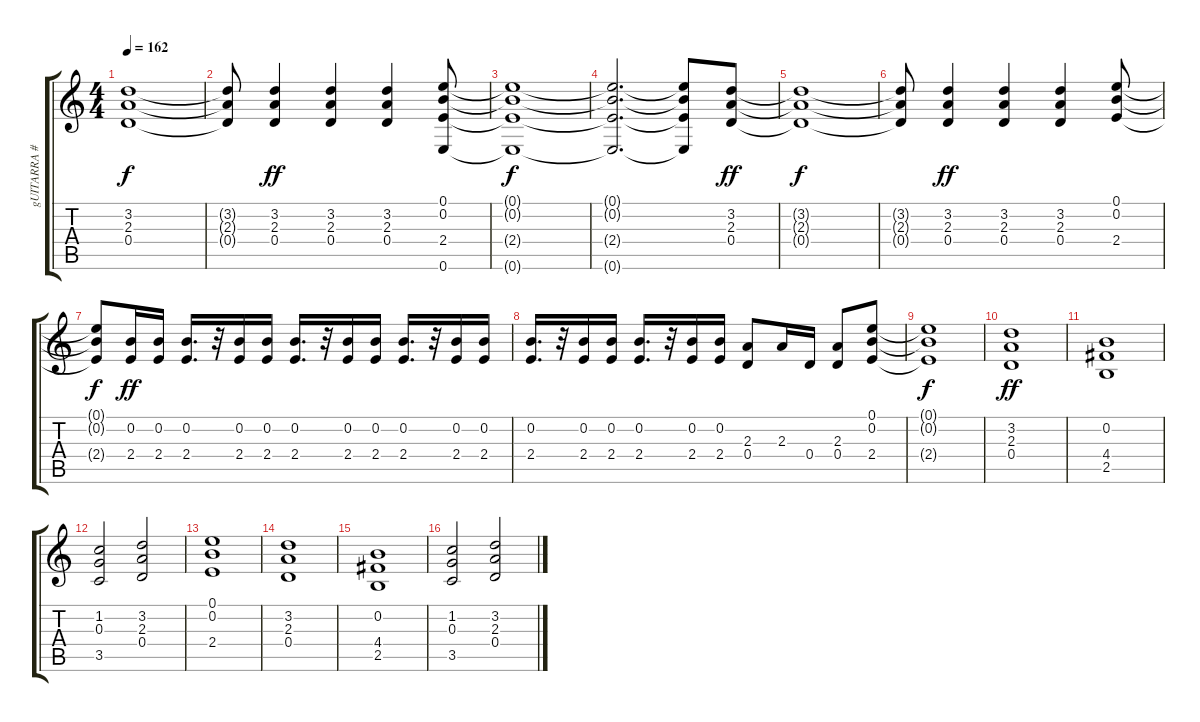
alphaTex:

\track ("gUITARRA #1" "gUITARRA #") {instrument overdrivenguitar}
\staff {score tabs}
\tuning (E4 B3 G3 D3 A2 E2) {hide}
\ts (4 4)
\tempo 162
\clef g2
\ks c
(3.2{t} 2.3{t} 0.4{t}).1{dy f} |
(3.2{t} 2.3{t} 0.4{t}).8 (3.2 2.3 0.4).4{dy ff} (3.2 2.3 0.4).4 (3.2 2.3 0.4).4 (0.1 0.2 2.4 0.6).8 |
(0.1{t} 0.2{t} 2.4{t} 0.6{t}).1{dy f} |
(0.1{t} 0.2{t} 2.4{t} 0.6{t}).2{d} (0.1{t} 0.2{t} 2.4{t} 0.6{t}).8 (3.2 2.3 0.4).8{dy ff} |
(3.2{t} 2.3{t} 0.4{t}).1{dy f} |
(3.2{t} 2.3{t} 0.4{t}).8 (3.2 2.3 0.4).4{dy ff} (3.2 2.3 0.4).4 (3.2 2.3 0.4).4 (0.1 0.2 2.4).8 |
(0.1{t} 0.2{t} 2.4{t}).8{dy f} (0.2 2.4).16{dy ff} (0.2 2.4).16 (0.2 2.4).16{d} r.32 (0.2 2.4).16 (0.2 2.4).16 (0.2 2.4).16{d} r.32 (0.2 2.4).16 (0.2 2.4).16 (0.2 2.4).16{d} r.32 (0.2 2.4).16 (0.2 2.4).16 |
(0.2 2.4).16{d} r.32 (0.2 2.4).16 (0.2 2.4).16 (0.2 2.4).16{d} r.32 (0.2 2.4).16 (0.2 2.4).16 (2.3 0.4).8 2.3.16 0.4.16 (2.3 0.4).8 (0.1 0.2 2.4).8 |
(0.1{t} 0.2{t} 2.4{t}).1{dy f} |
(3.2 2.3 0.4).1{dy ff} |
(0.2 4.4 2.5).1 |
(1.2 0.3 3.5).2 (3.2 2.3 0.4).2 |
(0.1 0.2 2.4).1 |
(3.2 2.3 0.4).1 |
(0.2 4.4 2.5).1 |
(1.2 0.3 3.5).2 (3.2 2.3 0.4).2
